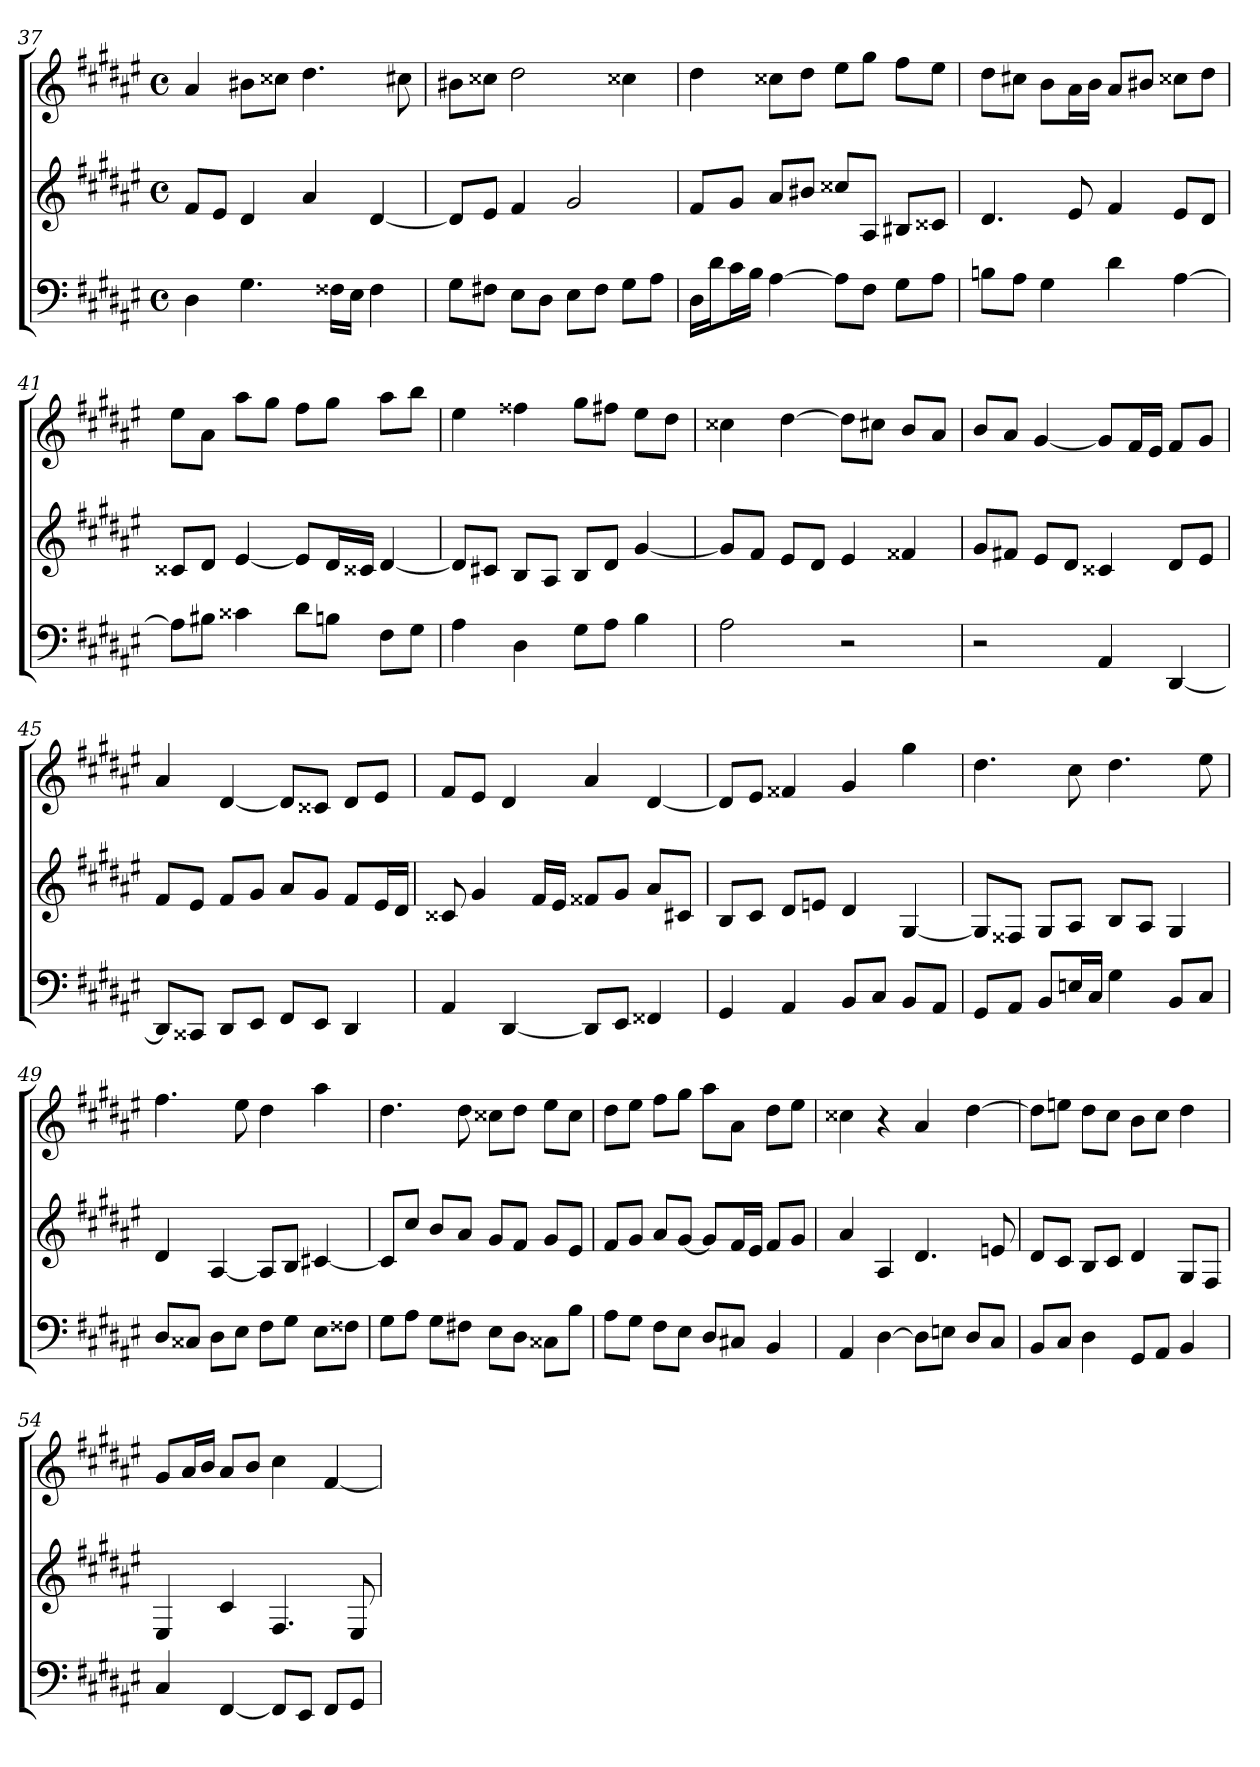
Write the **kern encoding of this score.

**kern	**kern	**kern
*part3	*part2	*part1
*staff3	*staff2	*staff1
*clefF4	*clefG2	*clefG2
*k[f#c#g#d#a#e#]	*k[f#c#g#d#a#e#]	*k[f#c#g#d#a#e#]
*d#:	*d#:	*d#:
*M4/4	*M4/4	*M4/4
*met(c)	*met(c)	*met(c)
=37	=37	=37
4D#	8f#/L	4a#
.	8e#/J	.
4.G#	4d#	8b#X\L
.	.	8cc##X\J
.	4a#	4.dd#
16F##X\LL	.	.
16E#\JJ	.	.
4F##	[4d#	.
.	.	8cc#X
=38	=38	=38
8G#\L	8d#/L]	8b#X\L
8F#X\J	8e#/J	8cc##X\J
8E#\L	4f#	2dd#
8D#\J	.	.
8E#\L	2g#	.
8F#\J	.	.
8G#\L	.	4cc##X
8A#\J	.	.
=39	=39	=39
16D#\LL	8f#/L	4dd#
16d#\J	.	.
16c#\L	8g#/J	.
16B\JJ	.	.
[4A#	8a#/L	8cc##X\L
.	8b#X/J	8dd#\J
8A#\L]	8cc##X/L	8ee#\L
8F#\J	8A#/J	8gg#\J
8G#\L	8B#X/L	8ff#\L
8A#\J	8c##X/J	8ee#\J
=40	=40	=40
8Bn\L	4.d#	8dd#\L
8A#\J	.	8cc#X\J
4G#	.	8b\L
.	8e#	16a#\L
.	.	16b\JJ
4d#	4f#	8a#/L
.	.	8b#X/J
[4A#	8e#/L	8cc##X\L
.	8d#/J	8dd#\J
=41	=41	=41
8A#\L]	8c##X/L	8ee#\L
8B#X\J	8d#/J	8a#\J
4c##X	[4e#	8aa#\L
.	.	8gg#\J
8d#\L	8e#/L]	8ff#\L
8Bn\J	16d#/L	8gg#\J
.	16c##X/JJ	.
8F#\L	[4d#	8aa#\L
8G#\J	.	8bb\J
=42	=42	=42
4A#	8d#/L]	4ee#
.	8c#X/J	.
4D#	8B/L	4ff##X
.	8A#/J	.
8G#\L	8B/L	8gg#\L
8A#\J	8d#/J	8ff#X\J
4B	[4g#	8ee#\L
.	.	8dd#\J
=43	=43	=43
2A#	8g#/L]	4cc##X
.	8f#/J	.
.	8e#/L	[4dd#
.	8d#/J	.
2r	4e#	8dd#\L]
.	.	8cc#X\J
.	4f##X	8b/L
.	.	8a#/J
=44	=44	=44
2r	8g#/L	8b/L
.	8f#X/J	8a#/J
.	8e#/L	[4g#
.	8d#/J	.
4AA#	4c##X	8g#/L]
.	.	16f#/L
.	.	16e#/JJ
[4DD#	8d#/L	8f#/L
.	8e#/J	8g#/J
=45	=45	=45
8DD#/L]	8f#/L	4a#
8CC##X/J	8e#/J	.
8DD#/L	8f#/L	[4d#
8EE#/J	8g#/J	.
8FF#/L	8a#/L	8d#/L]
8EE#/J	8g#/J	8c##X/J
4DD#	8f#/L	8d#/L
.	16e#/L	8e#/J
.	16d#/JJ	.
=46	=46	=46
4AA#	8c##X	8f#/L
.	4g#	8e#/J
[4DD#	.	4d#
.	16f#/LL	.
.	16e#/JJ	.
8DD#/L]	8f##X/L	4a#
8EE#/J	8g#/J	.
4FF##X	8a#/L	[4d#
.	8c#X/J	.
=47	=47	=47
4GG#	8B/L	8d#/L]
.	8c#/J	8e#/J
4AA#	8d#/L	4f##X
.	8en/J	.
8BB/L	4d#	4g#
8C#/J	.	.
8BB/L	[4G#	4gg#
8AA#/J	.	.
=48	=48	=48
8GG#/L	8G#/L]	4.dd#
8AA#/J	8F##X/J	.
8BB/L	8G#/L	.
16En/L	8A#/J	8cc#
16C#/JJ	.	.
4G#	8B/L	4.dd#
.	8A#/J	.
8BB/L	4G#	.
8C#/J	.	8ee#
=49	=49	=49
8D#/L	4d#	4.ff#
8C##X/J	.	.
8D#\L	[4A#	.
8E#\J	.	8ee#
8F#\L	8A#/L]	4dd#
8G#\J	8B/J	.
8E#\L	[4c#X	4aa#
8F##X\J	.	.
=50	=50	=50
8G#\L	8c#/L]	4.dd#
8A#\J	8cc#/J	.
8G#\L	8b/L	.
8F#X\J	8a#/J	8dd#
8E#\L	8g#/L	8cc##X\L
8D#\J	8f#/J	8dd#\J
8C##X\L	8g#/L	8ee#\L
8B\J	8e#/J	8cc##\J
=51	=51	=51
8A#\L	8f#/L	8dd#\L
8G#\J	8g#/J	8ee#\J
8F#\L	8a#/L	8ff#\L
8E#\J	[8g#/J	8gg#\J
8D#/L	8g#/L]	8aa#\L
8C#X/J	16f#/L	8a#\J
.	16e#/JJ	.
4BB	8f#/L	8dd#\L
.	8g#/J	8ee#\J
=52	=52	=52
4AA#	4a#	4cc##X
[4D#	4A#	4r
8D#\L]	4.d#	4a#
8En\J	.	.
8D#/L	.	[4dd#
8C#/J	8en	.
=53	=53	=53
8BB/L	8d#/L	8dd#\L]
8C#/J	8c#/J	8een\J
4D#	8B/L	8dd#\L
.	8c#/J	8cc#\J
8GG#/L	4d#	8b\L
8AA#/J	.	8cc#\J
4BB	8G#/L	4dd#
.	8F#/J	.
=54	=54	=54
4C#	4E#	8g#/L
.	.	16a#/L
.	.	16b/JJ
[4FF#	4c#	8a#/L
.	.	8b/J
8FF#/L]	4.F#	4cc#
8EE#/J	.	.
8FF#/L	.	[4f#
8GG#/J	8E#	.
=	=	=
*-	*-	*-
